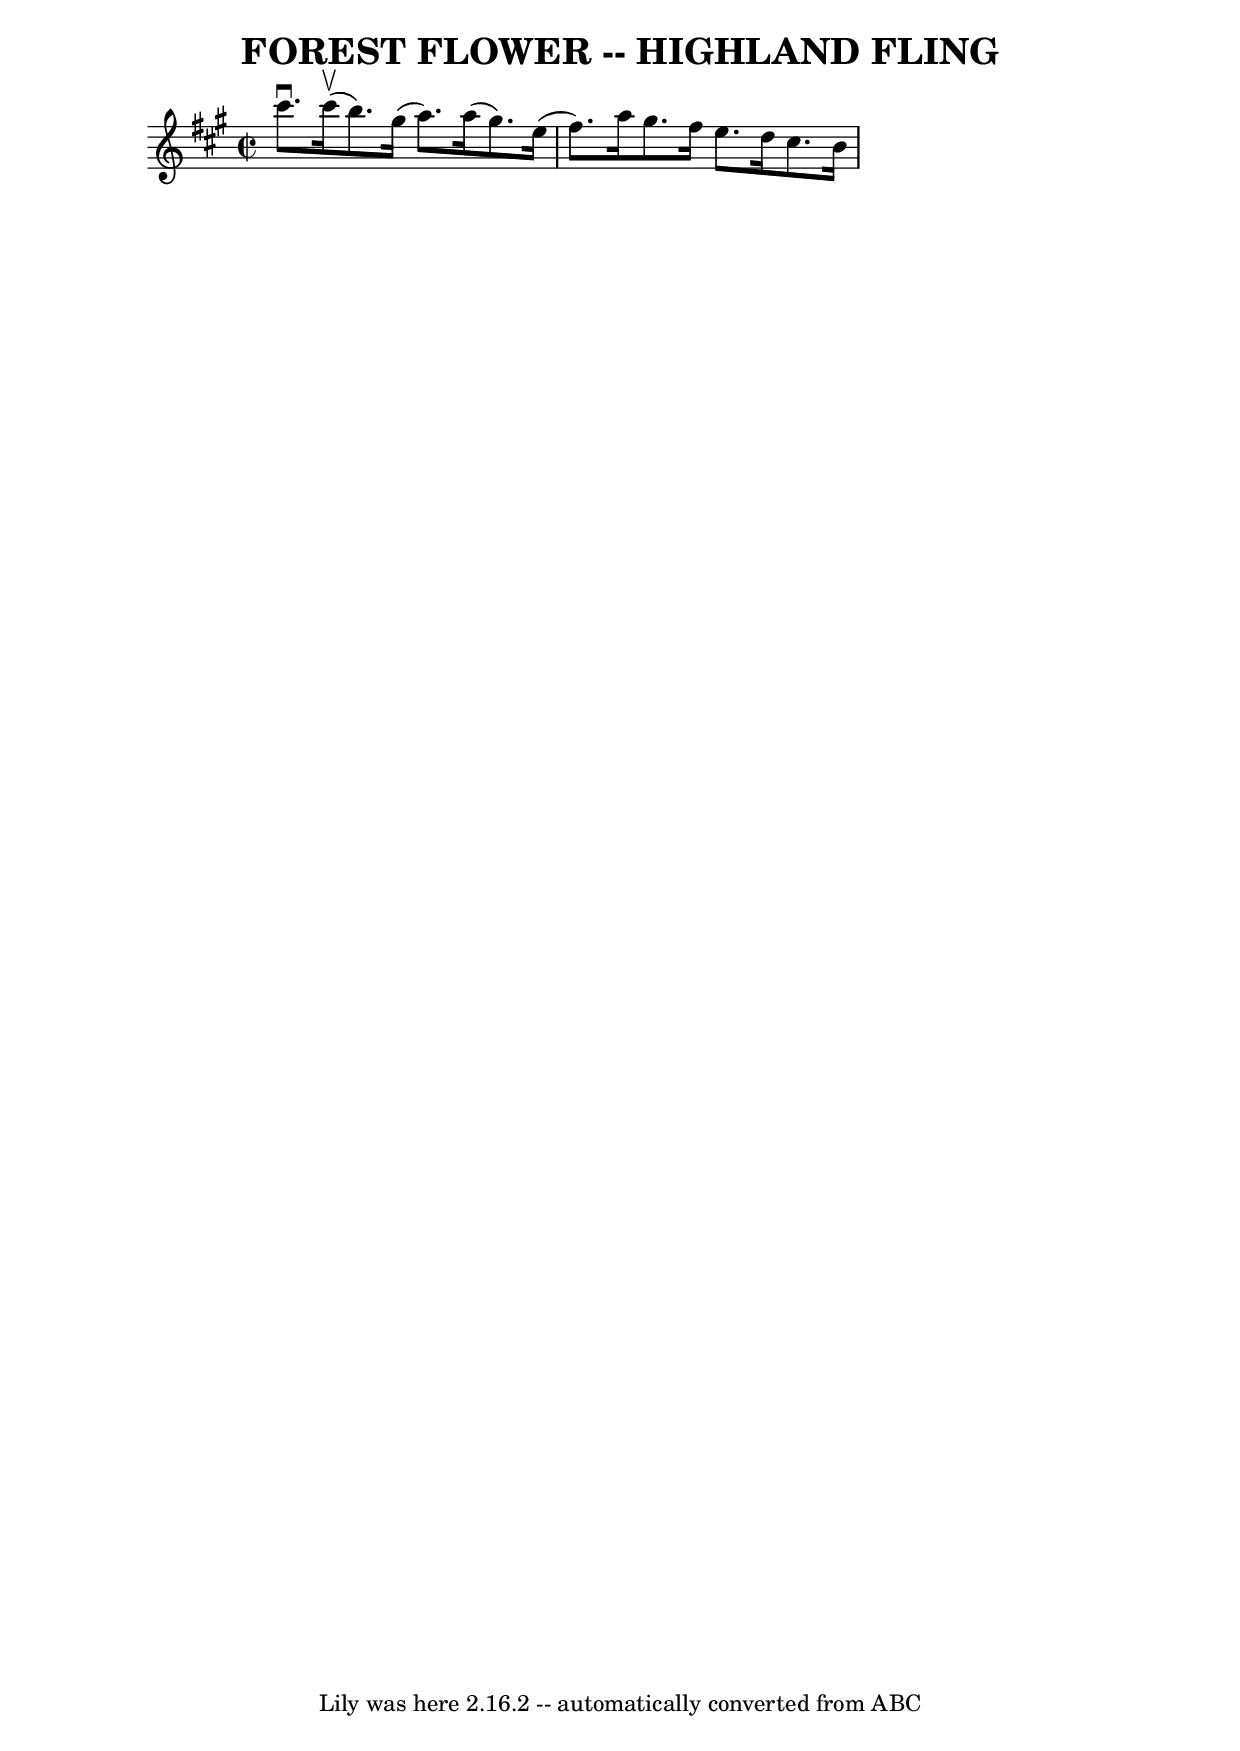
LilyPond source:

\version "2.7.40"
\include "Mammoth.ily"
\header {
	%% book = "Ryan's Mammoth Collection of Fiddle Tunes"
	crossRefNumber = "1"
	footnotes = ""
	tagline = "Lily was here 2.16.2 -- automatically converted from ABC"
	title = "FOREST FLOWER -- HIGHLAND FLING"
}
voicedefault =  {


\override Staff.TimeSignature #'style = #'C
 \time 2/2 
\key a \major       |
       |
         |
     
cis'''8.^\downbow^\downbow^\downbow cis'''16 (^\upbow b''8.)   
gis''16 (a''8.) a''16 (gis''8.) e''16 (|
 fis''8.  
-) a''16 gis''8. fis''16 e''8. d''16 cis''8. b'16        
|
     
}

\score{
    <<

	\context Staff="default"
	{
	    \voicedefault 
	}

    >>
	\layout {
	}
	\midi {}
}
